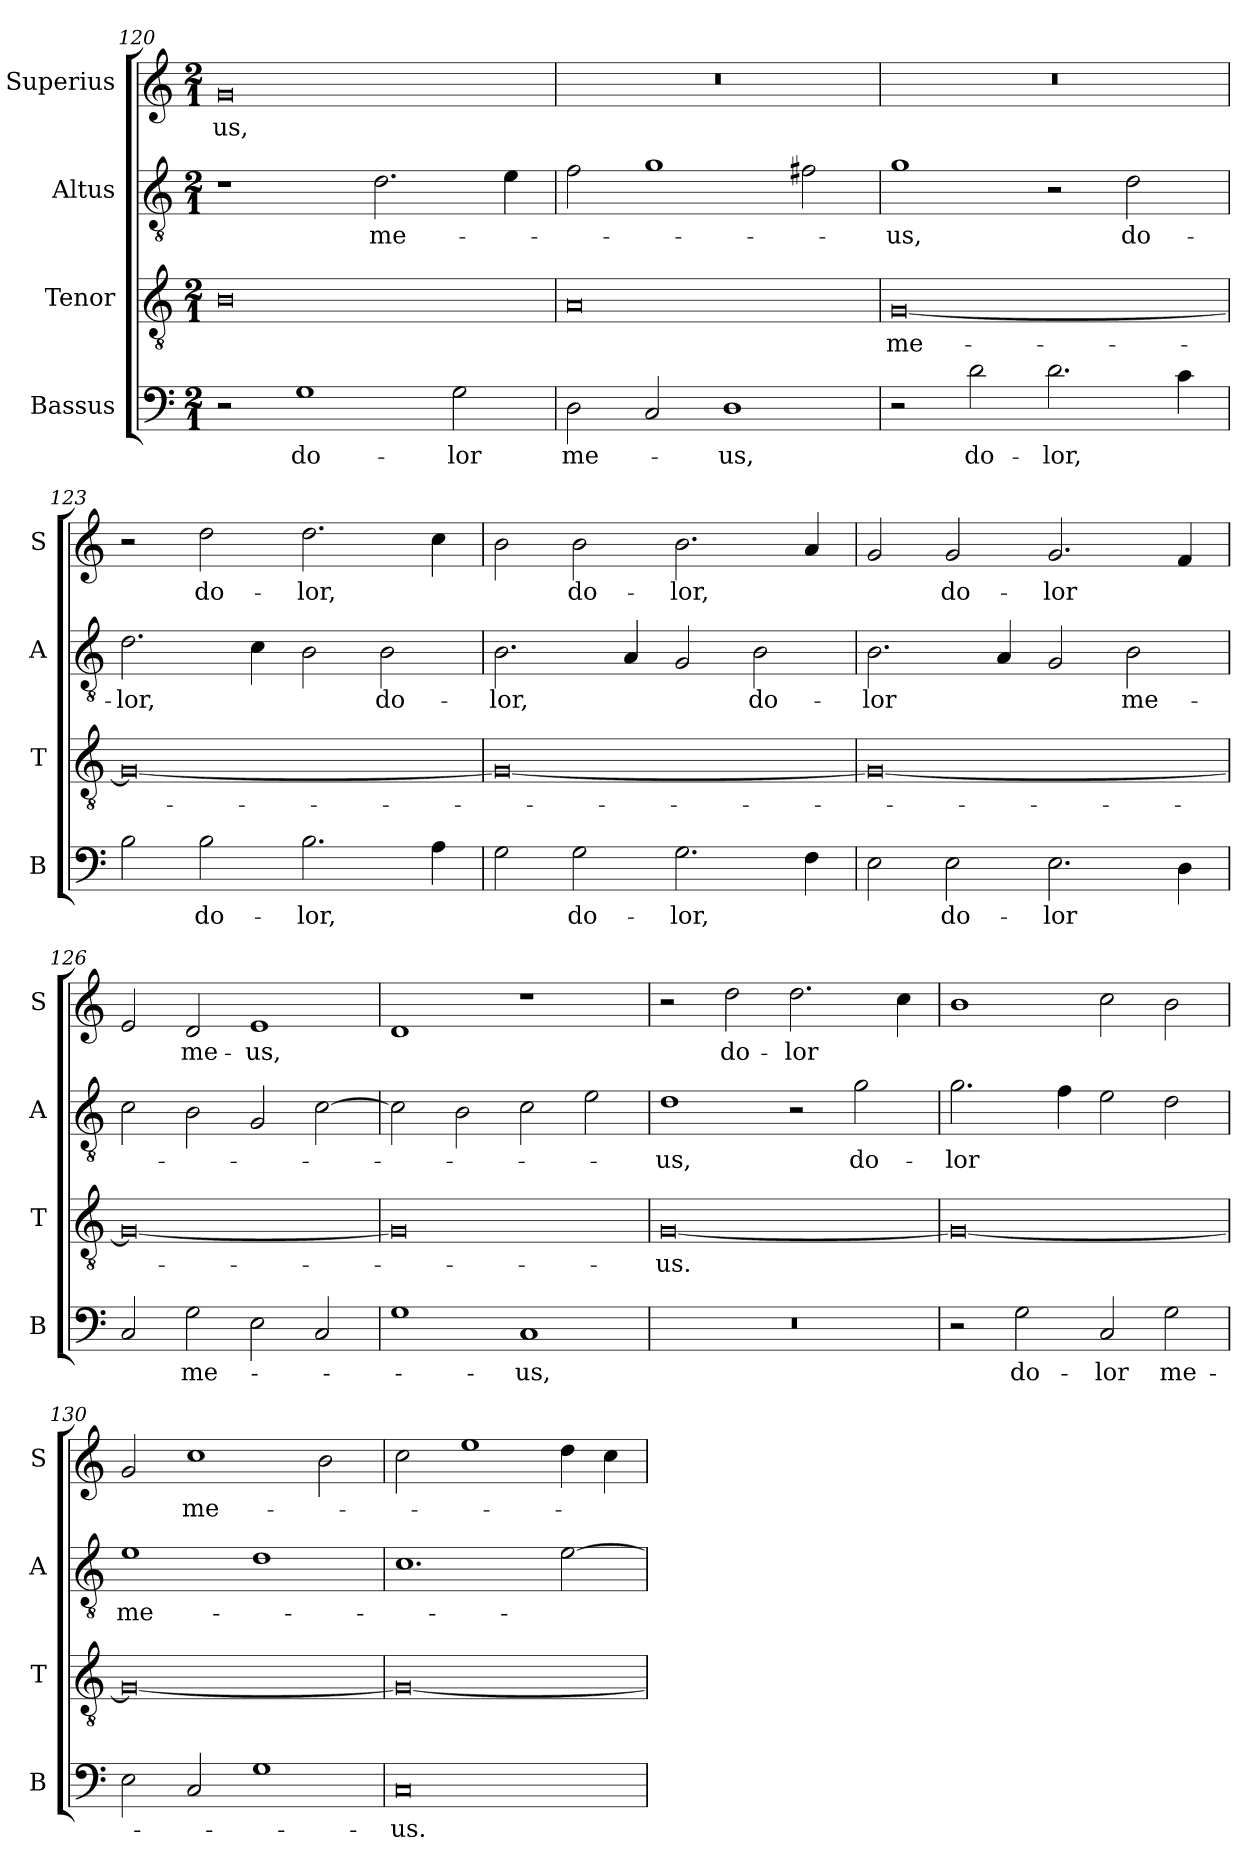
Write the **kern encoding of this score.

**kern	**text	**kern	**text	**kern	**text	**kern	**text
*part4	*part4	*part3	*part3	*part2	*part2	*part1	*part1
*staff4	*staff4	*staff3	*staff3	*staff2	*staff2	*staff1	*staff1
*I"Bassus	*	*I"Tenor	*	*I"Altus	*	*I"Superius	*
*I'B	*	*I'T	*	*I'A	*	*I'S	*
*clefF4	*	*clefGv2	*	*clefGv2	*	*clefG2	*
*k[]	*	*k[]	*	*k[]	*	*k[]	*
*M2/1	*	*M2/1	*	*M2/1	*	*M2/1	*
=120	=120	=120	=120	=120	=120	=120	=120
2r	.	0B	.	1r	.	0g	-us,
1G	do-	.	.	.	.	.	.
.	.	.	.	2.d	me-	.	.
2G	-lor	.	.	.	.	.	.
.	.	.	.	4e	.	.	.
=121	=121	=121	=121	=121	=121	=121	=121
2D	me-	0A	.	2f	.	0r	.
2C	.	.	.	1g	.	.	.
1D	-us,	.	.	.	.	.	.
.	.	.	.	2f#X	.	.	.
=122	=122	=122	=122	=122	=122	=122	=122
2r	.	[0G	me-	1g	-us,	0r	.
2d	do-	.	.	.	.	.	.
2.d	-lor,	.	.	2r	.	.	.
.	.	.	.	2d	do-	.	.
4c	.	.	.	.	.	.	.
=123	=123	=123	=123	=123	=123	=123	=123
2B	.	0G_	.	2.d	-lor,	2r	.
2B	do-	.	.	.	.	2dd	do-
.	.	.	.	4c	.	.	.
2.B	-lor,	.	.	2B	.	2.dd	-lor,
.	.	.	.	2B	do-	.	.
4A	.	.	.	.	.	4cc	.
=124	=124	=124	=124	=124	=124	=124	=124
2G	.	0G_	.	2.B	-lor,	2b	.
2G	do-	.	.	.	.	2b	do-
.	.	.	.	4A	.	.	.
2.G	-lor,	.	.	2G	.	2.b	-lor,
.	.	.	.	2B	do-	.	.
4F	.	.	.	.	.	4a	.
=125	=125	=125	=125	=125	=125	=125	=125
2E	.	0G_	.	2.B	-lor	2g	.
2E	do-	.	.	.	.	2g	do-
.	.	.	.	4A	.	.	.
2.E	-lor	.	.	2G	.	2.g	-lor
.	.	.	.	2B	me-	.	.
4D	.	.	.	.	.	4f	.
=126	=126	=126	=126	=126	=126	=126	=126
2C	.	0G_	.	2c	.	2e	.
2G	me-	.	.	2B	.	2d	me-
2E	.	.	.	2G	.	1e	-us,
2C	.	.	.	[2c	.	.	.
=127	=127	=127	=127	=127	=127	=127	=127
1G	.	0G]	.	2c]	.	1d	.
.	.	.	.	2B	.	.	.
1C	-us,	.	.	2c	.	1r	.
.	.	.	.	2e	.	.	.
=128	=128	=128	=128	=128	=128	=128	=128
0r	.	[0G	-us.	1d	-us,	2r	.
.	.	.	.	.	.	2dd	do-
.	.	.	.	2r	.	2.dd	-lor
.	.	.	.	2g	do-	.	.
.	.	.	.	.	.	4cc	.
=129	=129	=129	=129	=129	=129	=129	=129
2r	.	0G_	.	2.g	-lor	1b	.
2G	do-	.	.	.	.	.	.
.	.	.	.	4f	.	.	.
2C	-lor	.	.	2e	.	2cc	.
2G	me-	.	.	2d	.	2b	.
=130	=130	=130	=130	=130	=130	=130	=130
2E	.	0G_	.	1e	me-	2g	.
2C	.	.	.	.	.	1cc	me-
1G	.	.	.	1d	.	.	.
.	.	.	.	.	.	2b	.
=131	=131	=131	=131	=131	=131	=131	=131
0C	-us.	0G_	.	1.c	.	2cc	.
.	.	.	.	.	.	1ee	.
.	.	.	.	[2e	.	4dd	.
.	.	.	.	.	.	4cc	.
=	=	=	=	=	=	=	=
*-	*-	*-	*-	*-	*-	*-	*-
